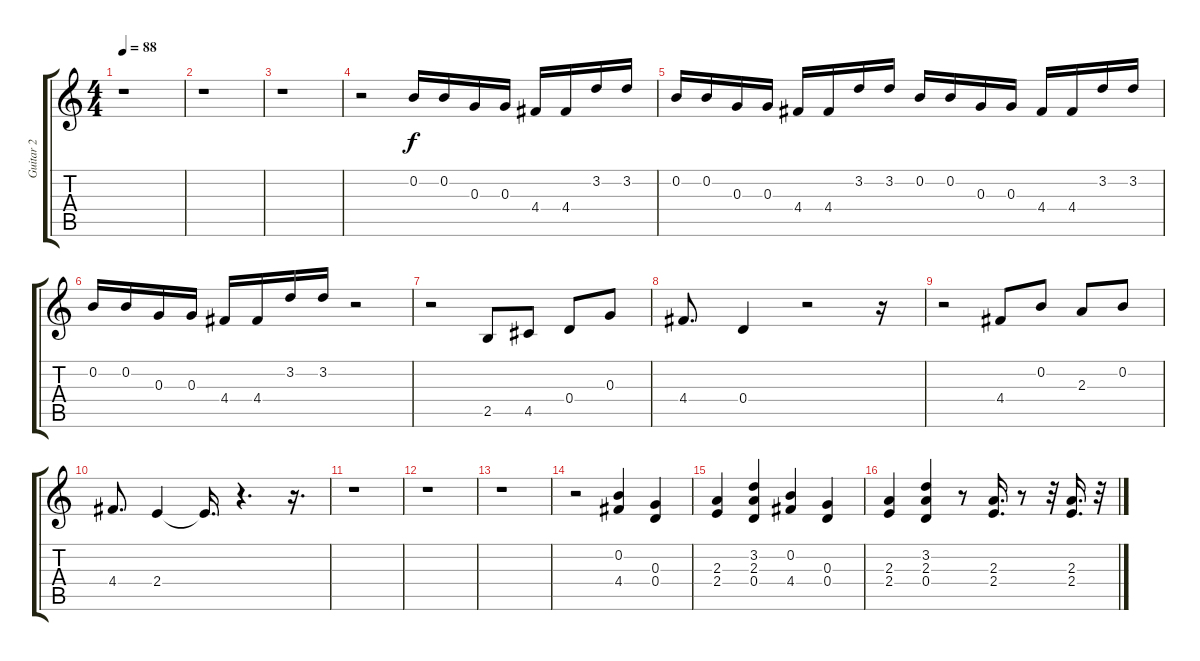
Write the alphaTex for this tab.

\track ("Guitar 2" "Guitar 2") {instrument distortionguitar}
\staff {score tabs}
\tuning (E4 B3 G3 D3 A2 E2) {hide}
\ts (4 4)
\tempo 88
\clef g2
\ks c
r.1{dy f} |
r.1 |
r.1 |
r.2 0.2.16 0.2.16 0.3.16 0.3.16 4.4.16 4.4.16 3.2.16 3.2.16 |
0.2.16 0.2.16 0.3.16 0.3.16 4.4.16 4.4.16 3.2.16 3.2.16 0.2.16 0.2.16 0.3.16 0.3.16 4.4.16 4.4.16 3.2.16 3.2.16 |
0.2.16 0.2.16 0.3.16 0.3.16 4.4.16 4.4.16 3.2.16 3.2.16 r.2 |
r.2 2.5.8 4.5.8 0.4.8 0.3.8 |
4.4.8{d} 0.4.4 r.2 r.16 |
r.2 4.4.8 0.2.8 2.3.8 0.2.8 |
4.4.8{d} 2.4.4 2.4{t}.16{d} r.4{d} r.16{d} |
r.1 |
r.1 |
r.1 |
r.2 (0.2 4.4).4 (0.3 0.4).4 |
(2.3 2.4).4 (3.2 2.3 0.4).4 (0.2 4.4).4 (0.3 0.4).4 |
(2.3 2.4).4 (3.2 2.3 0.4).4 r.8 (2.3 2.4).16{d} r.8 r.32 (2.3 2.4).16{d} r.32
